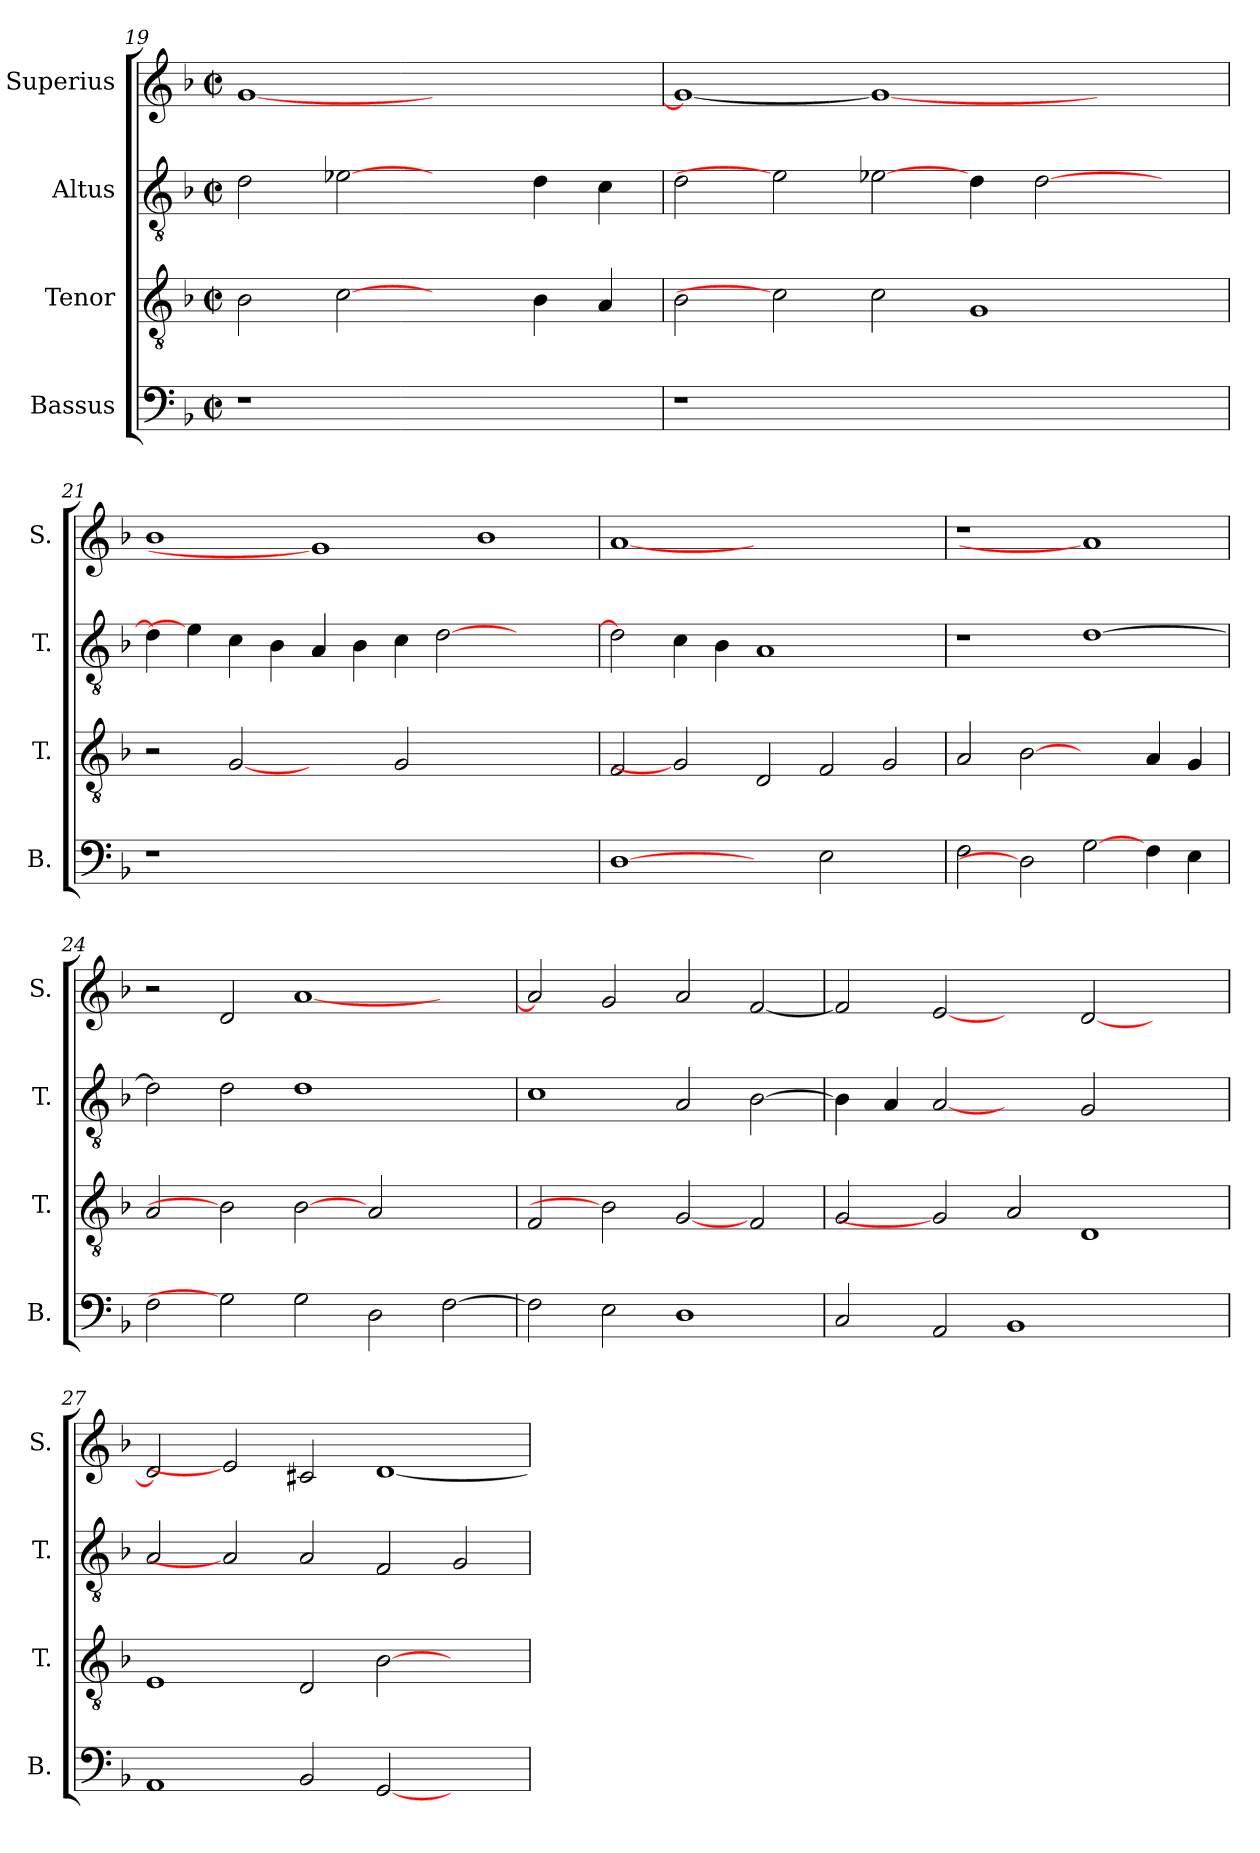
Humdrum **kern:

**kern	**kern	**kern	**kern
*part4	*part3	*part2	*part1
*staff4	*staff3	*staff2	*staff1
*I"Bassus	*I"Tenor	*I"Altus	*I"Superius
*I'B.	*I'T.	*I'T.	*I'S.
*clefF4	*clefGv2	*clefGv2	*clefG2
*	*ITrd7c12	*ITrd7c12	*
*k[b-]	*k[b-]	*k[b-]	*k[b-]
*F:	*F:	*F:	*F:
*M2/2	*M2/2	*M2/2	*M2/2
*met(c|)	*met(c|)	*met(c|)	*met(c|)
=19	=19	=19	=19
!LO:N:vis=1	!	!	!
1r	2BB-i\	2Di\	[<1gi
.	[2Ci	[2E-Xi	.
1ryy	2ryy	2ryy	1ryy
.	4BB-i\	4Di\	.
.	4AAi/	4Ci\	.
=20	=20	=20	=20
!LO:N:vis=1	!	!	!
1r	2BB-i\	2Di\	1gi_<
.	2Ci]	2E-i]	.
1.ryy	2Ci\	[2E-Xi\	1gi_
.	1GGi	4Di\	.
.	.	[>2Di\	.
.	.	.	2ryy
.	.	4ryy	.
=21	=21	=21	=21
!LO:N:vis=1	!	!	!
1r	2r	4Di\]	1b-i
.	.	4E-i\]	.
.	[2GGi	4Ci\	.
.	.	4BB-i\	.
0ryy	2ryy	4AAi/	1gi]
.	.	4BB-i\	.
.	2GGi/	4Ci\	.
.	.	[>2Di\	.
.	1ryy	.	1b-i
.	.	2.ryy	.
!!LO:PB:g=z
=22	=22	=22	=22
[1Di	2FFi/	2Di\]	[1ai
.	2GGi]	4Ci\	.
.	.	4BB-i\	.
2ryy	2DDi/	1AAi	1.ryy
2Ei\	2FFi/	.	.
2ryy	2GGi/	2ryy	.
=23	=23	=23	=23
!	!	!	!LO:N:vis=1
2Fi\	2AAi/	1r	1r
2Di]	[2BB-i	.	.
[2Gi	2ryy	[>1Di	1ai]
4Fi\	4AAi/	.	.
4Ei\	4GGi/	.	.
=24	=24	=24	=24
2Fi\	2AAi/	2Di\]	2r
2Gi]	2BB-i]	2Di\	2di/
2Gi\	[2BB-i	1Di	[<1ai
2Di\	2AAi/	.	.
[>2Fi\	2ryy	2ryy	2ryy
=25	=25	=25	=25
2Fi\]	2FFi/	1Ci	2ai/]
2Ei\	2BB-i]	.	2gi/
1Di	[2GGi	2AAi/	2ai/
.	2FFi/	[>2BB-i\	[<2fi/
=26	=26	=26	=26
2Ci/	2GGi/	4BB-i\]	2fi/]
.	.	4AAi/	.
2AAi/	2GGi]	[2AAi	[2ei
1BB-i	2AAi/	2ryy	2ryy
.	1DDi	2GGi/	[<2di/
2ryy	.	2ryy	2ryy
!!LO:LB:g=z
=27	=27	=27	=27
1AAi	1EEi	2AAi/	2di/]
.	.	2AAi]	2ei]
2BB-i/	2DDi/	2AAi/	2c#Xi/
[<2GGi/	[>2BB-i\	2FFi/	[<1di
2ryy	2ryy	2GGi/	.
=	=	=	=
*-	*-	*-	*-
